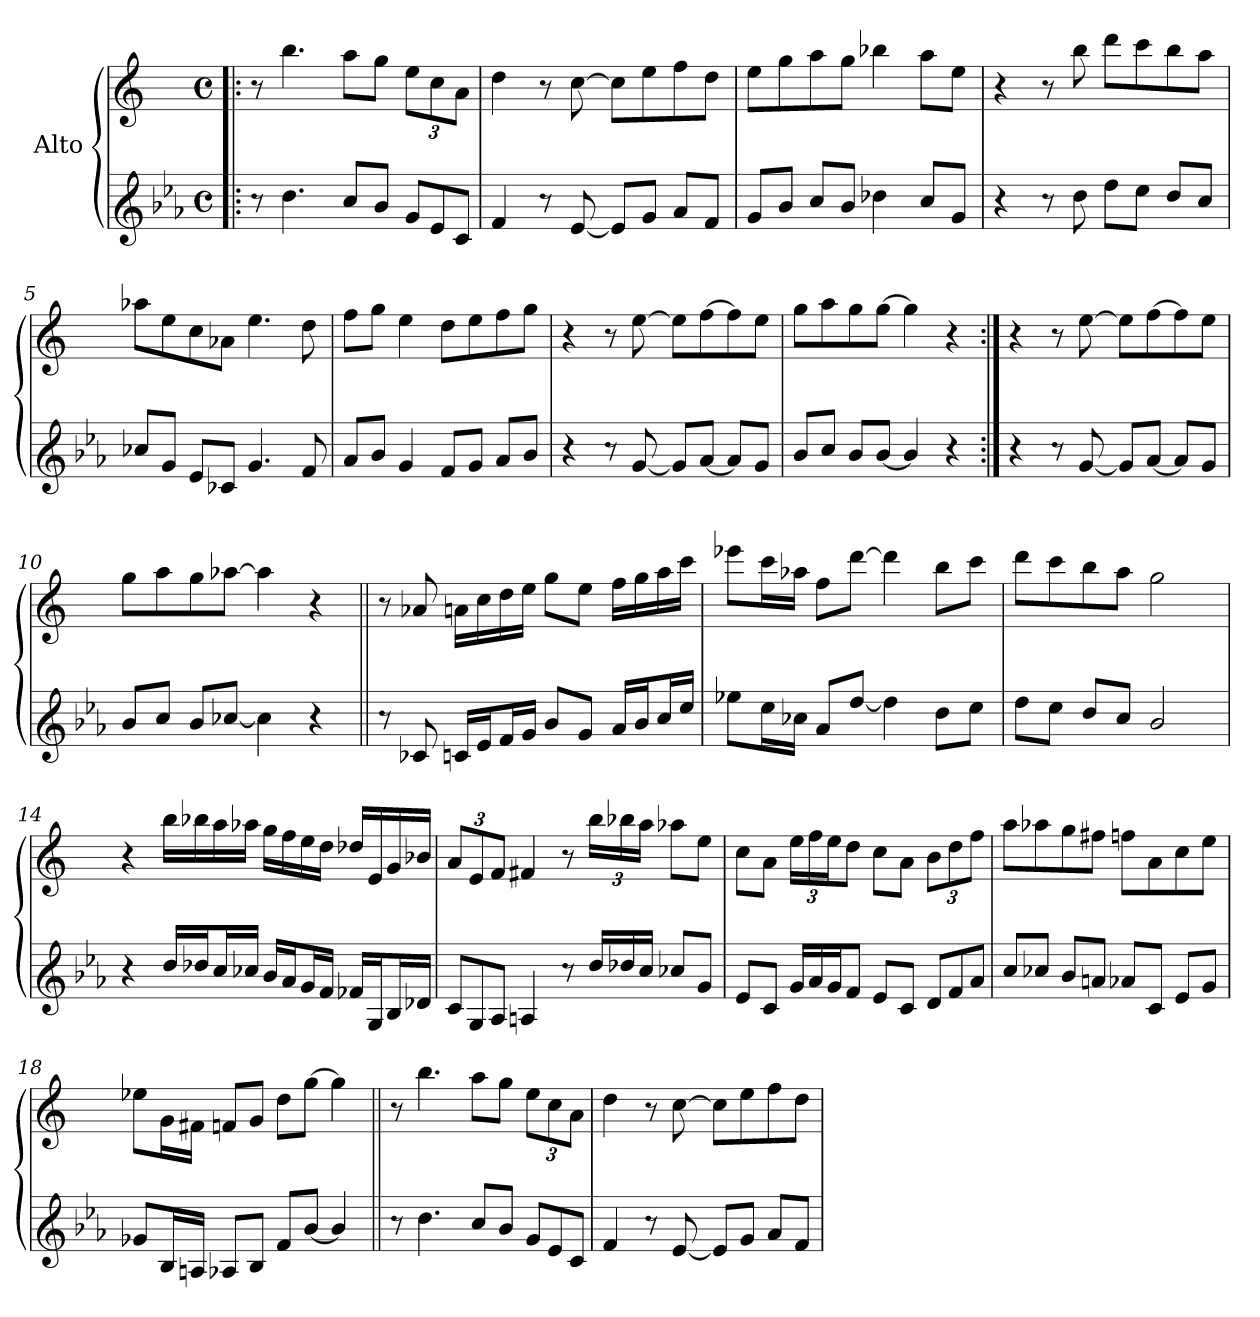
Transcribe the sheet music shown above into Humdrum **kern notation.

**kern	**kern
*part2	*part1
*staff2	*staff1
*	*I"Alto
*stria6	*
*	*clefG2
*	*ITrd5c9
*k[b-e-a-]	*k[b-e-a-]
*E-:	*E-:
*M4/4	*M4/4
*met(c)	*met(c)
=1!|:	=1!|:
8r	8r
4.dd	4.dd\
8ccL	8cc\L
8b-J	8b-\J
*Xtuplet	*
12gL	12g\L
12e-	12e-\
12cJ	12c\J
=2	=2
4f	4f\
8r	8r
[8e-	[8e-\
8e-L]	8e-\L]
8gJ	8g\
8a-L	8a-\
8fJ	8f\J
=3	=3
8gL	8g\L
8b-J	8b-\
8ccL	8cc\
8b-J	8b-\J
4dd-	4dd-X\
8ccL	8cc\L
8gJ	8g\J
=4	=4
4r	4r
8r	8r
8dd	8dd\
8ffL	8ff\L
8ee-J	8ee-\
8ddL	8dd\
8ccJ	8cc\J
=5	=5
8cc-L	8cc-X\L
8gJ	8g\
8e-L	8e-\
8c-J	8c-X\J
4.g	4.g\
8f	8f\
!!LO:LB:g=z
=6	=6
8a-L	8a-\L
8b-J	8b-\J
4g	4g\
8fL	8f\L
8gJ	8g\
8a-L	8a-\
8b-J	8b-\J
=7	=7
4r	4r
8r	8r
[8g	[8g\
8gL]	8g\L]
[8a-J	[8a-\
8a-L]	8a-\]
8gJ	8g\J
=8	=8
8b-L	8b-\L
8ccJ	8cc\
8b-L	8b-\
[8b-J	[8b-\J
4b-]	4b-\]
4r	4r
=9:|!	=9:|!
4r	4r
8r	8r
[8g	[8g\
8gL]	8g\L]
[8a-J	[8a-\
8a-L]	8a-\]
8gJ	8g\J
=10	=10
8b-L	8b-\L
8ccJ	8cc\
8b-L	8b-\
[8cc-J	[8cc-X\J
4cc-]	4cc-\]
4r	4r
!!LO:LB:g=z
=11||	=11||
8r	8r
8c-	8c-X/
16cLL	16cn\LL
16e-J	16e-\
16fL	16f\
16gJJ	16g\JJ
8b-L	8b-\L
8gJ	8g\J
16a-LL	16a-\LL
16b-J	16b-\
16ccL	16cc\
16ee-JJ	16ee-\JJ
=12	=12
8gg-L	8gg-X\L
16ee-L	16ee-\L
16cc-JJ	16cc-X\JJ
8a-L	8a-\L
[8ffJ	[8ff\J
4ff]	4ff\]
8ddL	8dd\L
8ee-J	8ee-\J
=13	=13
8ffL	8ff\L
8ee-J	8ee-\
8ddL	8dd\
8ccJ	8cc\J
2b-	2b-\
=14	=14
4r	4r
16ddLL	16dd\LL
16dd-J	16dd-X\
16ccL	16cc\
16cc-JJ	16cc-X\JJ
16b-LL	16b-\LL
16a-J	16a-\
16gL	16g\
16fJJ	16f\JJ
16f-LL	16f-X/LL
16GJ	16G/
16B-L	16B-/
16d-JJ	16d-X/JJ
!!LO:LB:g=z
=15	=15
12cL	12c/L
12G	12G/
12A-J	12A-/J
4A	4An/
8r	8r
24ddLL	24dd\LL
24dd-	24dd-X\
24ccJJ	24cc\JJ
8cc-L	8cc-X\L
8gJ	8g\J
=16	=16
8e-L	8e-\L
8cJ	8c\J
24gLL	24g\LL
24a-	24a-\
24gJ	24g\J
8fJ	8f\J
8e-L	8e-\L
8cJ	8c\J
12dL	12d\L
12f	12f\
12a-J	12a-\J
=17	=17
8ccL	8cc\L
8cc-J	8cc-X\
8b-L	8b-\
8aJ	8an\J
8a-L	8a-X\L
8cJ	8c\
8e-L	8e-\
8gJ	8g\J
=18	=18
8g-L	8g-X\L
16B-L	16B-\L
16AJJ	16An\JJ
8A-L	8A-X/L
8B-J	8B-/J
8fL	8f\L
[8b-J	[8b-\J
4b-]	4b-\]
!!LO:PB:g=z
=19||	=19||
8r	8r
4.dd	4.dd\
8ccL	8cc\L
8b-J	8b-\J
12gL	12g\L
12e-	12e-\
12cJ	12c\J
=20	=20
4f	4f\
8r	8r
[8e-	[8e-\
8e-L]	8e-\L]
8gJ	8g\
8a-L	8a-\
8fJ	8f\J
=	=
*-	*-
